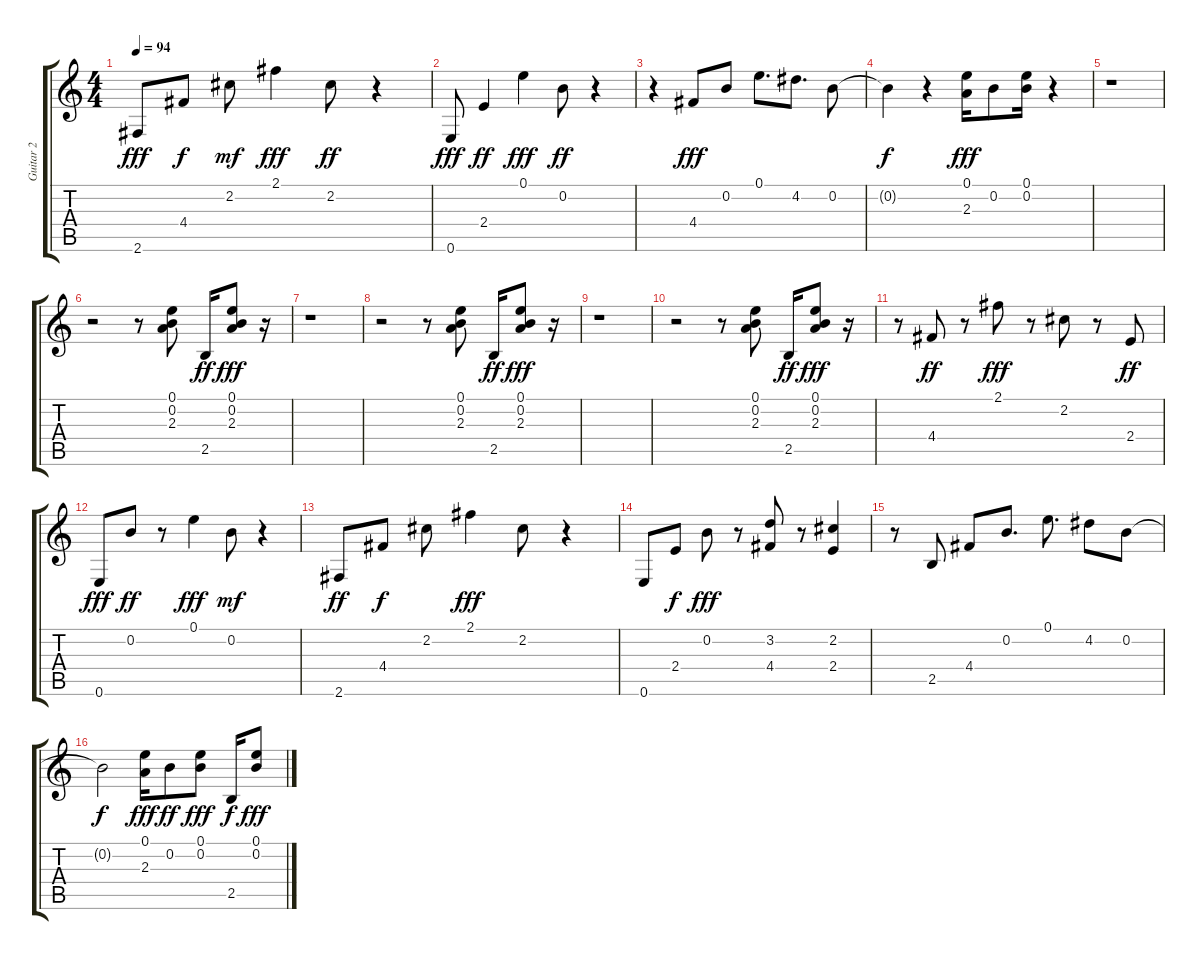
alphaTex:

\track ("Guitar 2" "Guitar 2") {instrument electricguitarjazz}
\staff {score tabs}
\tuning (E4 B3 G3 D3 A2 E2) {hide}
\ts (4 4)
\tempo 94
\clef g2
\ks c
2.6.8{dy fff} 4.4.8{dy f} 2.2.8{dy mf} 2.1.4{dy fff} 2.2.8{dy ff} r.4 |
0.6.8{dy fff} 2.4.4{dy ff} 0.1.4{dy fff} 0.2.8{dy ff} r.4 |
r.4 4.4.8{dy fff} 0.2.8 0.1.8{d} 4.2.8{d} 0.2.8 |
0.2{t}.4{dy f} r.4 (0.1 2.3).16{dy fff} 0.2.8 (0.1 0.2).16 r.4 |
r.1 |
r.2 r.8 (0.1 0.2 2.3).8 2.5.16{dy ff} (0.1 0.2 2.3).8{dy fff} r.16 |
r.1 |
r.2 r.8 (0.1 0.2 2.3).8 2.5.16{dy ff} (0.1 0.2 2.3).8{dy fff} r.16 |
r.1 |
r.2 r.8 (0.1 0.2 2.3).8 2.5.16{dy ff} (0.1 0.2 2.3).8{dy fff} r.16 |
r.8 4.4.8{dy ff} r.8 2.1.8{dy fff} r.8 2.2.8 r.8 2.4.8{dy ff} |
0.6.8{dy fff} 0.2.8{dy ff} r.8 0.1.4{dy fff} 0.2.8{dy mf} r.4 |
2.6.8{dy ff} 4.4.8{dy f} 2.2.8 2.1.4{dy fff} 2.2.8 r.4 |
0.6.8 2.4.8{dy f} 0.2.8{dy fff} r.8 (3.2 4.4).8 r.8 (2.2 2.4).4 |
r.8 2.5.8 4.4.8 0.2.8{d} 0.1.8{d} 4.2.8 0.2.8 |
0.2{t}.2{dy f} (0.1 2.3).16{dy fff} 0.2.8{dy ff} (0.1 0.2).8{dy fff} 2.5.16{dy f} (0.1 0.2).8{dy fff}
